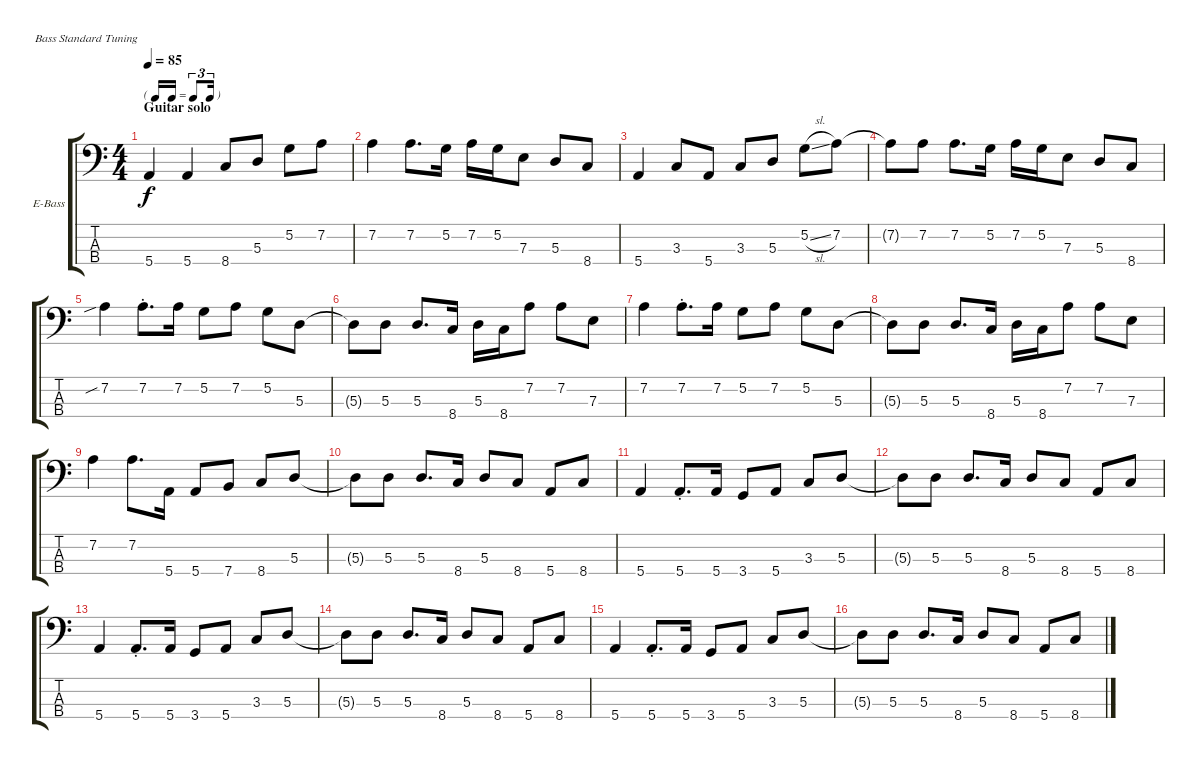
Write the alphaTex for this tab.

\bracketExtendMode groupsimilarinstruments
\firstSystemTrackNameOrientation horizontal
\otherSystemsTrackNameOrientation horizontal
\track ("Bass guitar" "E-Bass") {instrument electricbassfinger}
\staff {score tabs}
\tuning (G2 D2 A1 E1)
\ts (4 4)
\tf triplet16th
\section ("" "Guitar solo")
\tempo 85
\clef f4
\ks c
5.4.4{dy f} 5.4.4 8.4.8 5.3.8 5.2.8 7.2.8 |
7.2.4 7.2.8{d} 5.2.16 7.2.16 5.2.16 7.3.8 5.3.8 8.4.8 |
5.4.4 3.3.8 5.4.8 3.3.8 5.3.8 5.2{sl}.8 7.2.8 |
7.2{t}.8 7.2.8 7.2.8{d} 5.2.16 7.2.16 5.2.16 7.3.8 5.3.8 8.4.8 |
7.2{sib}.4 7.2{st}.8{d} 7.2.16 5.2.8 7.2.8 5.2.8 5.3.8 |
5.3{t}.8 5.3.8 5.3.8{d} 8.4.16 5.3.16 8.4.16 7.2.8 7.2.8 7.3.8 |
7.2.4 7.2{st}.8{d} 7.2.16 5.2.8 7.2.8 5.2.8 5.3.8 |
5.3{t}.8 5.3.8 5.3.8{d} 8.4.16 5.3.16 8.4.16 7.2.8 7.2.8 7.3.8 |
7.2.4 7.2.8{d} 5.4.16 5.4.8 7.4.8 8.4.8 5.3.8 |
5.3{t}.8 5.3.8 5.3.8{d} 8.4.16 5.3.8 8.4.8 5.4.8 8.4.8 |
5.4.4 5.4{st}.8{d} 5.4.16 3.4.8 5.4.8 3.3.8 5.3.8 |
5.3{t}.8 5.3.8 5.3.8{d} 8.4.16 5.3.8 8.4.8 5.4.8 8.4.8 |
5.4.4 5.4{st}.8{d} 5.4.16 3.4.8 5.4.8 3.3.8 5.3.8 |
5.3{t}.8 5.3.8 5.3.8{d} 8.4.16 5.3.8 8.4.8 5.4.8 8.4.8 |
5.4.4 5.4{st}.8{d} 5.4.16 3.4.8 5.4.8 3.3.8 5.3.8 |
5.3{t}.8 5.3.8 5.3.8{d} 8.4.16 5.3.8 8.4.8 5.4.8 8.4.8
